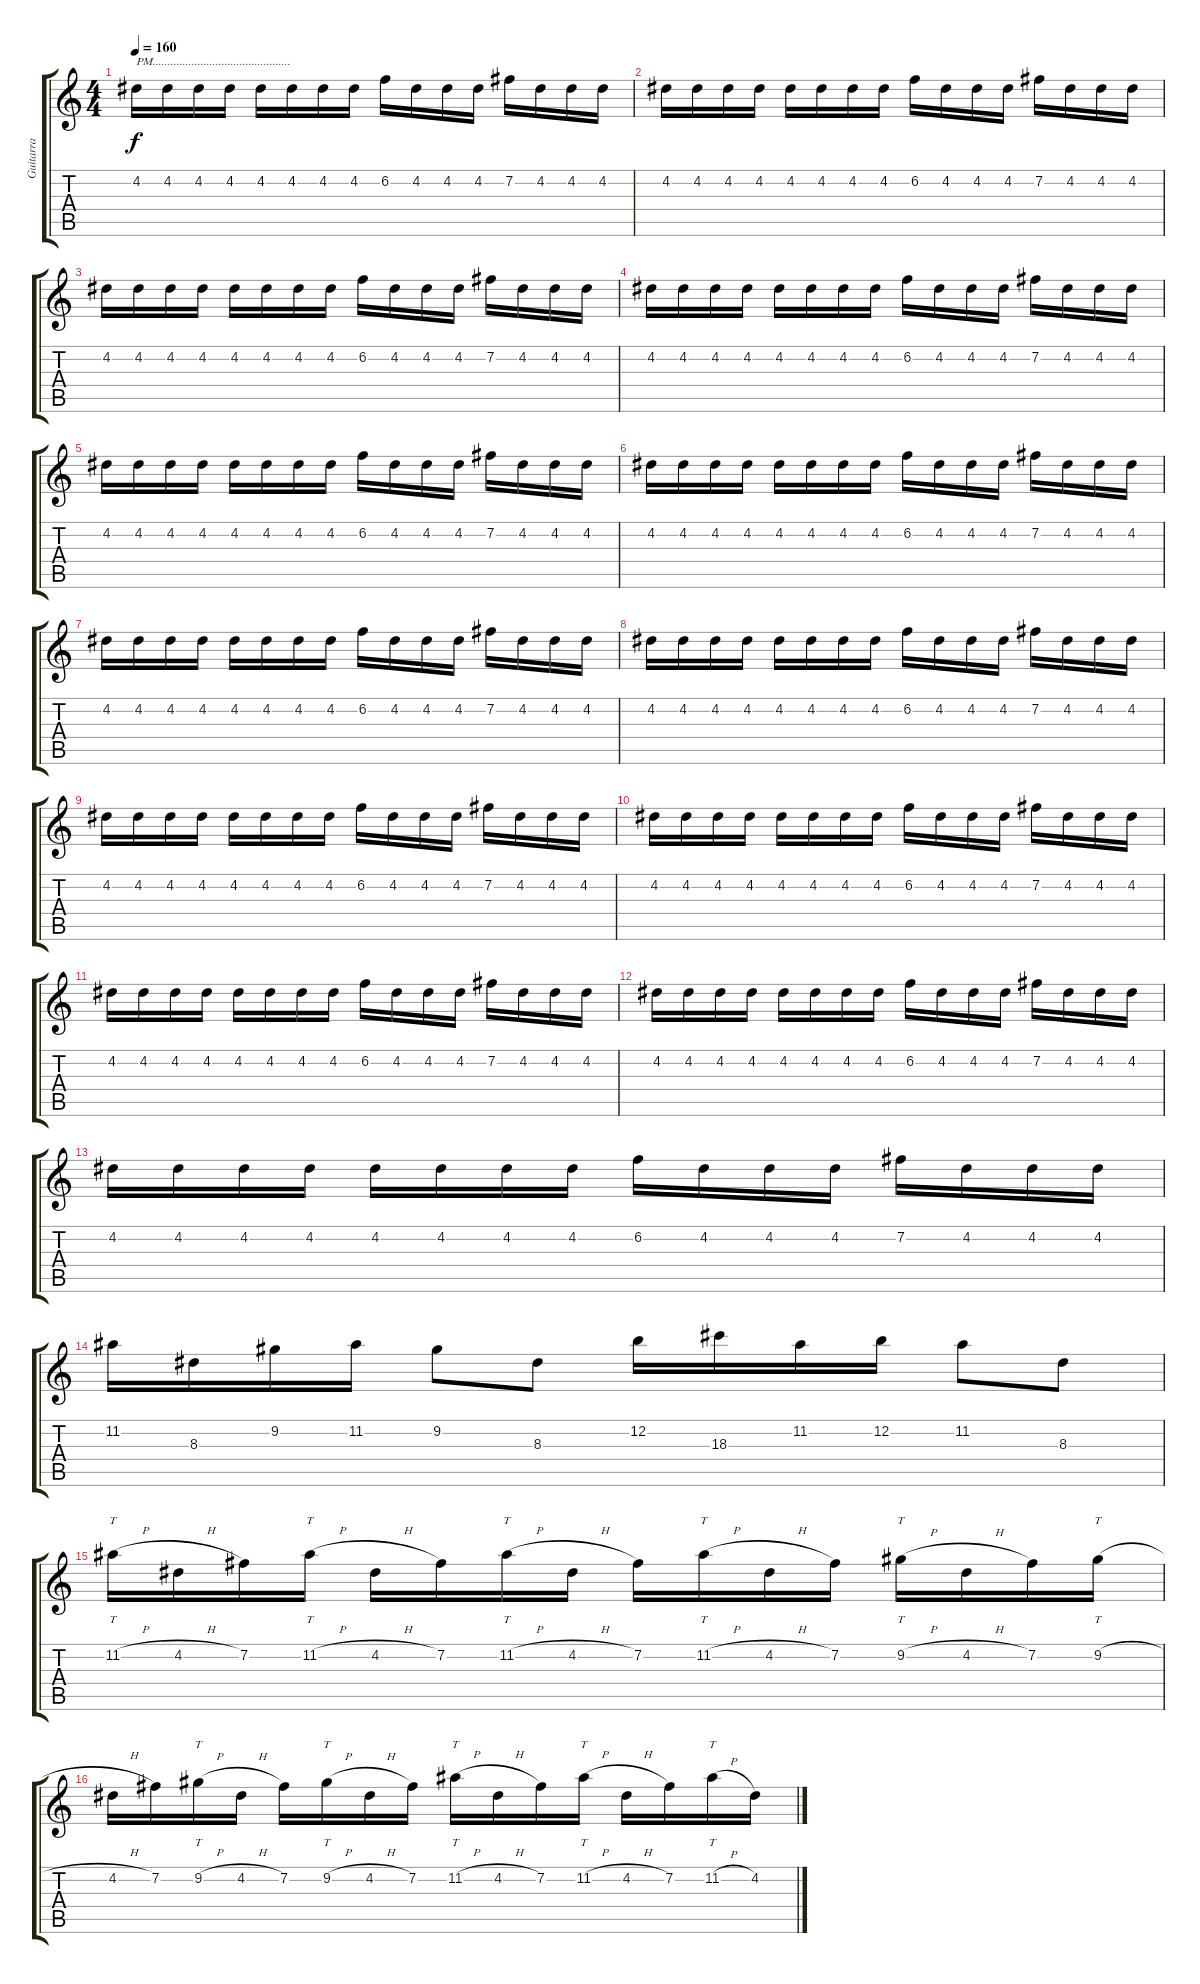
\track ("Guitarra" "Guitarra") {instrument distortionguitar}
\staff {score tabs}
\tuning (E4 B3 G3 D3 A2 E2) {hide}
\ts (4 4)
\tempo 160
\clef g2
\ks c
4.2.16{txt "PM.............................................." dy f instrument distortionguitar} 4.2.16 4.2.16 4.2.16 4.2.16 4.2.16 4.2.16 4.2.16 6.2.16 4.2.16 4.2.16 4.2.16 7.2.16 4.2.16 4.2.16 4.2.16 |
4.2.16 4.2.16 4.2.16 4.2.16 4.2.16 4.2.16 4.2.16 4.2.16 6.2.16 4.2.16 4.2.16 4.2.16 7.2.16 4.2.16 4.2.16 4.2.16 |
4.2.16 4.2.16 4.2.16 4.2.16 4.2.16 4.2.16 4.2.16 4.2.16 6.2.16 4.2.16 4.2.16 4.2.16 7.2.16 4.2.16 4.2.16 4.2.16 |
4.2.16 4.2.16 4.2.16 4.2.16 4.2.16 4.2.16 4.2.16 4.2.16 6.2.16 4.2.16 4.2.16 4.2.16 7.2.16 4.2.16 4.2.16 4.2.16 |
4.2.16 4.2.16 4.2.16 4.2.16 4.2.16 4.2.16 4.2.16 4.2.16 6.2.16 4.2.16 4.2.16 4.2.16 7.2.16 4.2.16 4.2.16 4.2.16 |
4.2.16 4.2.16 4.2.16 4.2.16 4.2.16 4.2.16 4.2.16 4.2.16 6.2.16 4.2.16 4.2.16 4.2.16 7.2.16 4.2.16 4.2.16 4.2.16 |
4.2.16 4.2.16 4.2.16 4.2.16 4.2.16 4.2.16 4.2.16 4.2.16 6.2.16 4.2.16 4.2.16 4.2.16 7.2.16 4.2.16 4.2.16 4.2.16 |
4.2.16 4.2.16 4.2.16 4.2.16 4.2.16 4.2.16 4.2.16 4.2.16 6.2.16 4.2.16 4.2.16 4.2.16 7.2.16 4.2.16 4.2.16 4.2.16 |
4.2.16 4.2.16 4.2.16 4.2.16 4.2.16 4.2.16 4.2.16 4.2.16 6.2.16 4.2.16 4.2.16 4.2.16 7.2.16 4.2.16 4.2.16 4.2.16 |
4.2.16 4.2.16 4.2.16 4.2.16 4.2.16 4.2.16 4.2.16 4.2.16 6.2.16 4.2.16 4.2.16 4.2.16 7.2.16 4.2.16 4.2.16 4.2.16 |
4.2.16 4.2.16 4.2.16 4.2.16 4.2.16 4.2.16 4.2.16 4.2.16 6.2.16 4.2.16 4.2.16 4.2.16 7.2.16 4.2.16 4.2.16 4.2.16 |
4.2.16 4.2.16 4.2.16 4.2.16 4.2.16 4.2.16 4.2.16 4.2.16 6.2.16 4.2.16 4.2.16 4.2.16 7.2.16 4.2.16 4.2.16 4.2.16 |
4.2.16 4.2.16 4.2.16 4.2.16 4.2.16 4.2.16 4.2.16 4.2.16 6.2.16 4.2.16 4.2.16 4.2.16 7.2.16 4.2.16 4.2.16 4.2.16 |
11.2.16 8.3.16 9.2.16 11.2.16 9.2.8 8.3.8 12.2.16 18.3.16 11.2.16 12.2.16 11.2.8 8.3.8 |
11.2{h}.16{tt} 4.2{h}.16 7.2.16 11.2{h}.16{tt} 4.2{h}.16 7.2.16 11.2{h}.16{tt} 4.2{h}.16 7.2.16 11.2{h}.16{tt} 4.2{h}.16 7.2.16 9.2{h}.16{tt} 4.2{h}.16 7.2.16 9.2{h}.16{tt} |
4.2{h}.16 7.2.16 9.2{h}.16{tt} 4.2{h}.16 7.2.16 9.2{h}.16{tt} 4.2{h}.16 7.2.16 11.2{h}.16{tt} 4.2{h}.16 7.2.16 11.2{h}.16{tt} 4.2{h}.16 7.2.16 11.2{h}.16{tt} 4.2{h}.16
